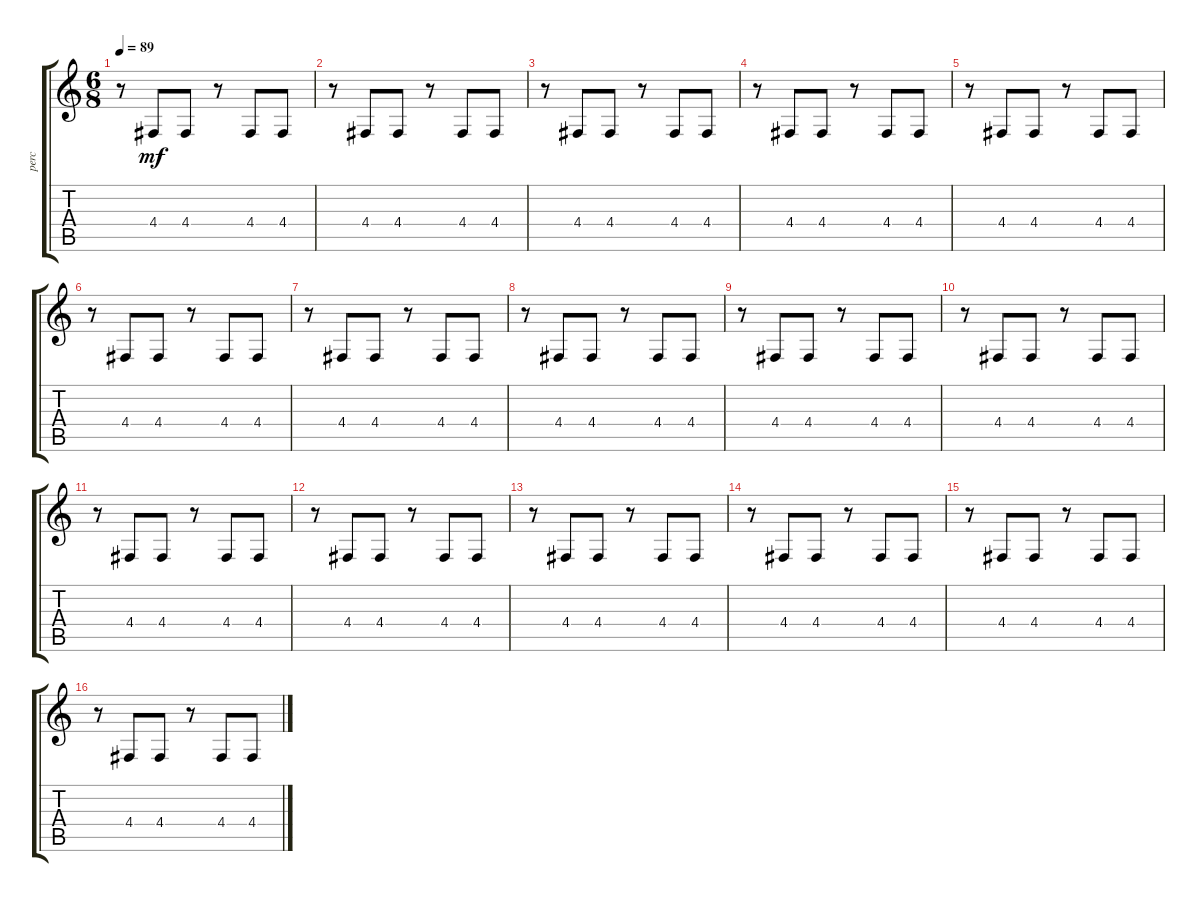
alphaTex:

\track ("perc" "perc") {instrument acousticgrandpiano}
\staff {score tabs}
\tuning (E4 B3 G3 D3 A2 E2) {hide}
\ts (6 8)
\tempo 89
\clef g2
\ks c
r.8{dy mf} 4.4.8 4.4.8 r.8 4.4.8 4.4.8 |
r.8 4.4.8 4.4.8 r.8 4.4.8 4.4.8 |
r.8 4.4.8 4.4.8 r.8 4.4.8 4.4.8 |
r.8 4.4.8 4.4.8 r.8 4.4.8 4.4.8 |
r.8 4.4.8 4.4.8 r.8 4.4.8 4.4.8 |
r.8 4.4.8 4.4.8 r.8 4.4.8 4.4.8 |
r.8 4.4.8 4.4.8 r.8 4.4.8 4.4.8 |
r.8 4.4.8 4.4.8 r.8 4.4.8 4.4.8 |
r.8 4.4.8 4.4.8 r.8 4.4.8 4.4.8 |
r.8 4.4.8 4.4.8 r.8 4.4.8 4.4.8 |
r.8 4.4.8 4.4.8 r.8 4.4.8 4.4.8 |
r.8 4.4.8 4.4.8 r.8 4.4.8 4.4.8 |
r.8 4.4.8 4.4.8 r.8 4.4.8 4.4.8 |
r.8 4.4.8 4.4.8 r.8 4.4.8 4.4.8 |
r.8 4.4.8 4.4.8 r.8 4.4.8 4.4.8 |
r.8 4.4.8 4.4.8 r.8 4.4.8 4.4.8
